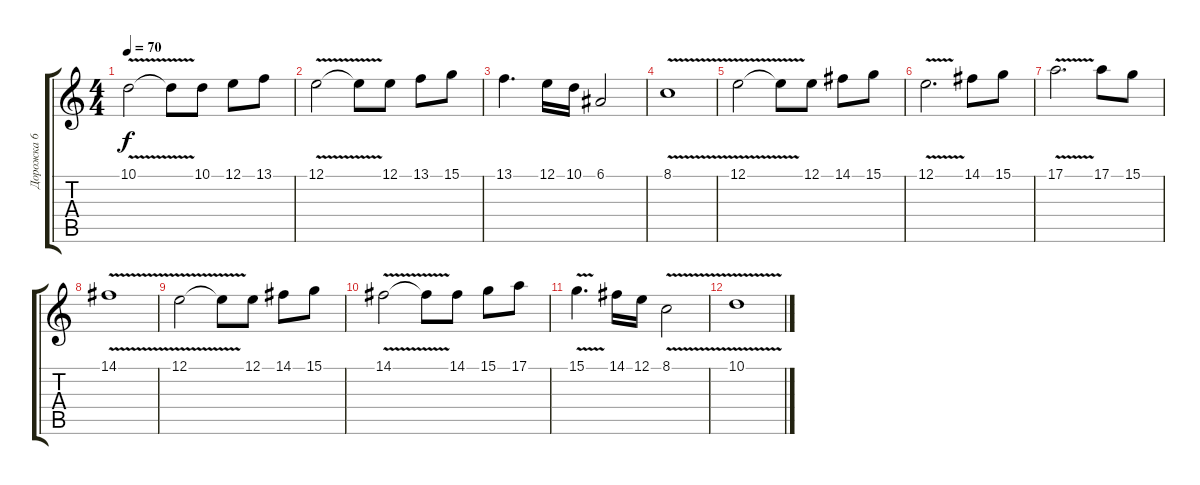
\track ("Дорожка 6" "Дорожка 6") {instrument ocarina}
\staff {score tabs}
\tuning (E4 B3 G3 D3 A2 E2) {hide}
\ts (4 4)
\tempo 70
\clef g2
\ks c
10.1{v}.2{dy f} 10.1{t}.8 10.1.8 12.1.8 13.1.8 |
12.1{v}.2 12.1{t}.8 12.1.8 13.1.8 15.1.8 |
13.1.4{d} 12.1.16 10.1.16 6.1.2 |
8.1{v}.1 |
12.1{v}.2 12.1{t}.8 12.1.8 14.1.8 15.1.8 |
12.1{v}.2{d} 14.1.8 15.1.8 |
17.1{v}.2{d} 17.1.8 15.1.8 |
14.1{v}.1 |
12.1{v}.2 12.1{t}.8 12.1.8 14.1.8 15.1.8 |
14.1{v}.2 14.1{t}.8 14.1.8 15.1.8 17.1.8 |
15.1{v}.4{d} 14.1.16 12.1.16 8.1{v}.2 |
10.1{v}.1
